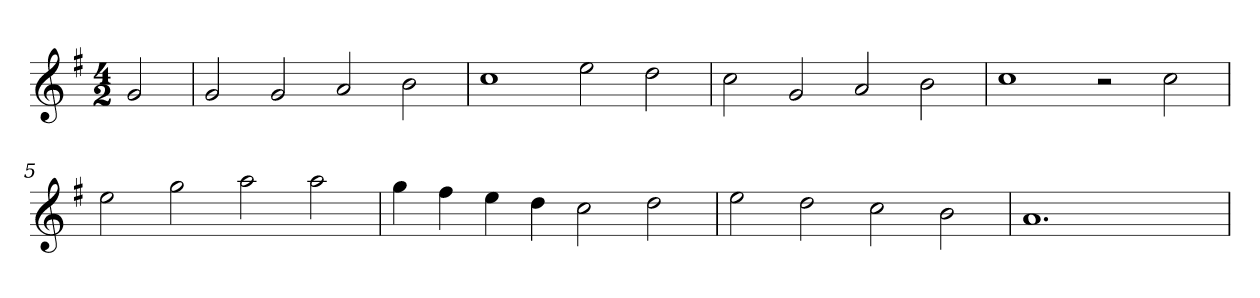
**kern
*part1
*staff1
*clefG2
*k[f#]
*G:
*M4/2
=
2g
=1
2g
2g
2a
2b
=2
1cc
2ee
2dd
=3
2cc
2g
2a
2b
=4
1cc
2r
2cc
=5
2ee
2gg
2aa
2aa
=6
4gg
4ff#
4ee
4dd
2cc
2dd
=7
2ee
2dd
2cc
2b
=8
1.a
2ryy
=
*-
